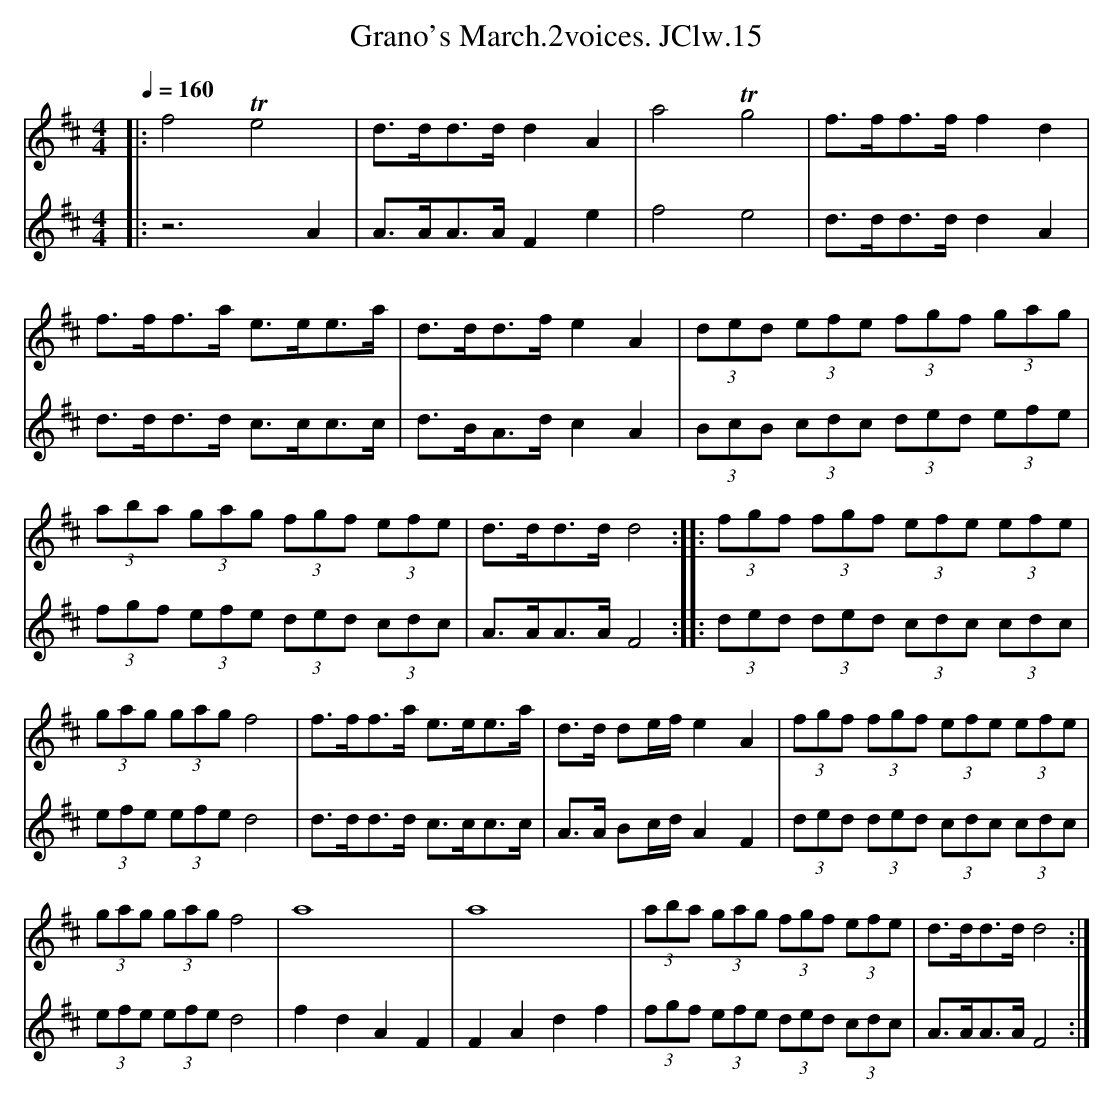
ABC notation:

X:1
T:Grano's March.2voices. JClw.15
M:4/4
L:1/8
Q:1/4=160
K:D
[V:1]|:f4Te4|d>dd>d d2A2|a4Tg4|f>ff>f f2d2|
[V:2]|:z6A2|A>AA>A F2e2|f4e4|d>dd>d d2A2|
[V:1] f>ff>a e>ee>a|d>dd>f e2A2|(3ded (3efe (3fgf (3gag|
[V:2] d>dd>d c>cc>c|d>BA>d c2A2|(3BcB (3cdc (3ded (3efe|
[V:1] (3aba (3gag (3fgf (3efe|d>dd>d d4::(3fgf (3fgf (3efe (3efe|
[V:2] (3fgf (3efe (3ded (3cdc|A>AA>A F4::(3ded (3ded (3cdc (3cdc|
[V:1] (3gag (3gag f4|f>ff>a e>ee>a|d>d de/f/ e2A2|(3fgf (3fgf (3efe (3efe|
[V:2] (3efe (3efe d4|d>dd>d c>cc>c|A>A Bc/d/ A2F2|(3ded (3ded (3cdc (3cdc|
[V:1] (3gag (3gag f4|a8|a8|(3aba (3gag (3fgf (3efe|d>dd>d d4:|
[V:2] (3efe (3efe d4|f2d2A2F2|F2A2d2f2|(3fgf (3efe (3ded (3cdc|A>AA>A F4:|
